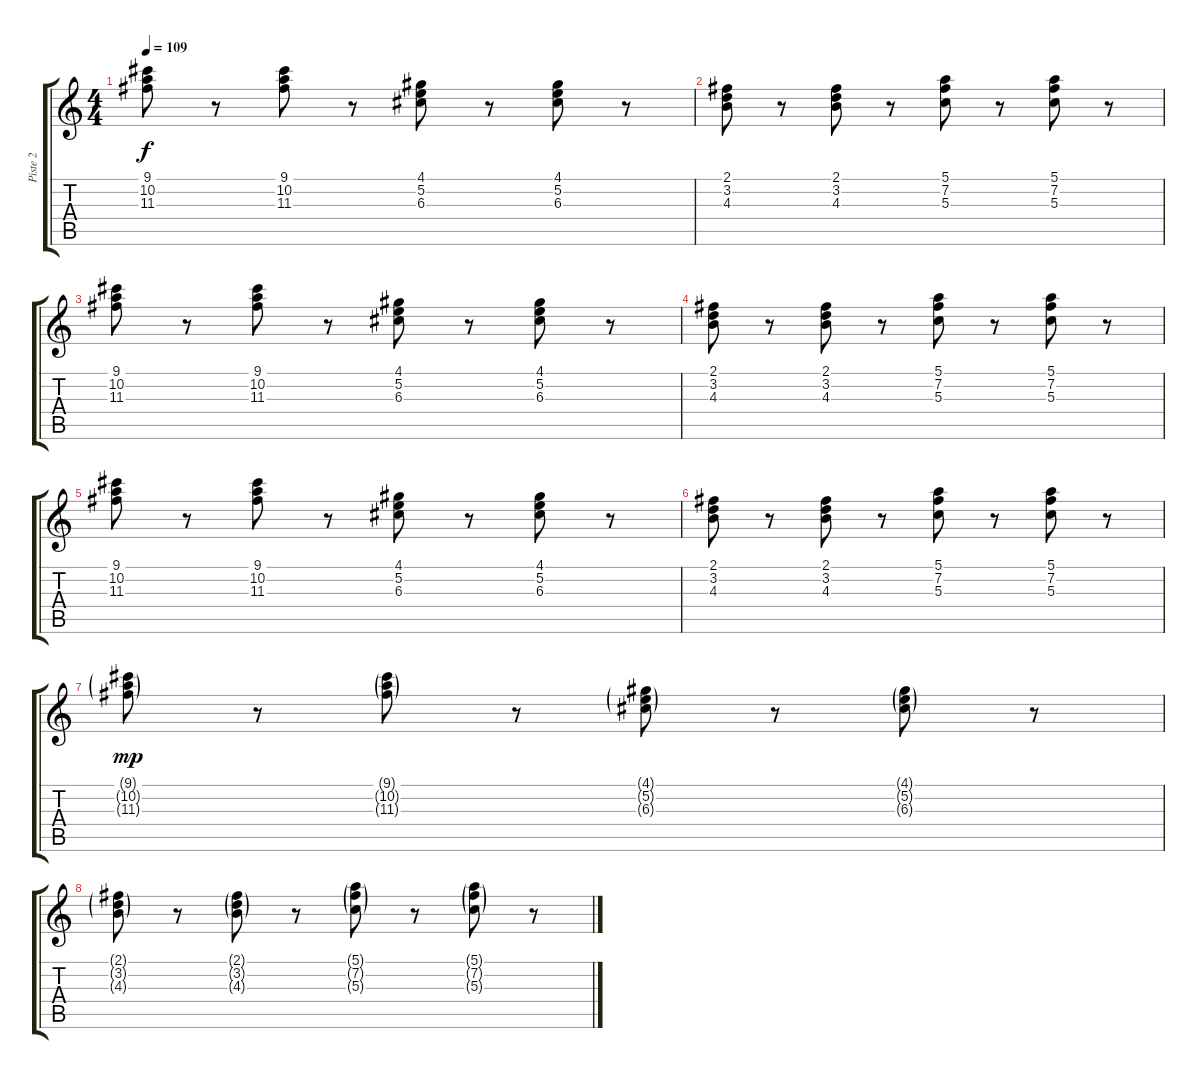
\track ("Piste 2" "Piste 2") {instrument electricguitarclean}
\staff {score tabs}
\tuning (E4 B3 G3 D3 A2 E2) {hide}
\ts (4 4)
\tempo 109
\clef g2
\ks c
(9.1 10.2 11.3).8{dy f} r.8 (9.1 10.2 11.3).8 r.8 (4.1 5.2 6.3).8 r.8 (4.1 5.2 6.3).8 r.8 |
(2.1 3.2 4.3).8 r.8 (2.1 3.2 4.3).8 r.8 (5.1 7.2 5.3).8 r.8 (5.1 7.2 5.3).8 r.8 |
(9.1 10.2 11.3).8 r.8 (9.1 10.2 11.3).8 r.8 (4.1 5.2 6.3).8 r.8 (4.1 5.2 6.3).8 r.8 |
(2.1 3.2 4.3).8 r.8 (2.1 3.2 4.3).8 r.8 (5.1 7.2 5.3).8 r.8 (5.1 7.2 5.3).8 r.8 |
(9.1 10.2 11.3).8 r.8 (9.1 10.2 11.3).8 r.8 (4.1 5.2 6.3).8 r.8 (4.1 5.2 6.3).8 r.8 |
(2.1 3.2 4.3).8 r.8 (2.1 3.2 4.3).8 r.8 (5.1 7.2 5.3).8 r.8 (5.1 7.2 5.3).8 r.8 |
(9.1{g} 10.2{g} 11.3{g}).8{dy mp} r.8 (9.1{g} 10.2{g} 11.3{g}).8 r.8 (4.1{g} 5.2{g} 6.3{g}).8 r.8 (4.1{g} 5.2{g} 6.3{g}).8 r.8 |
(2.1{g} 3.2{g} 4.3{g}).8 r.8 (2.1{g} 3.2{g} 4.3{g}).8 r.8 (5.1{g} 7.2{g} 5.3{g}).8 r.8 (5.1{g} 7.2{g} 5.3{g}).8 r.8
